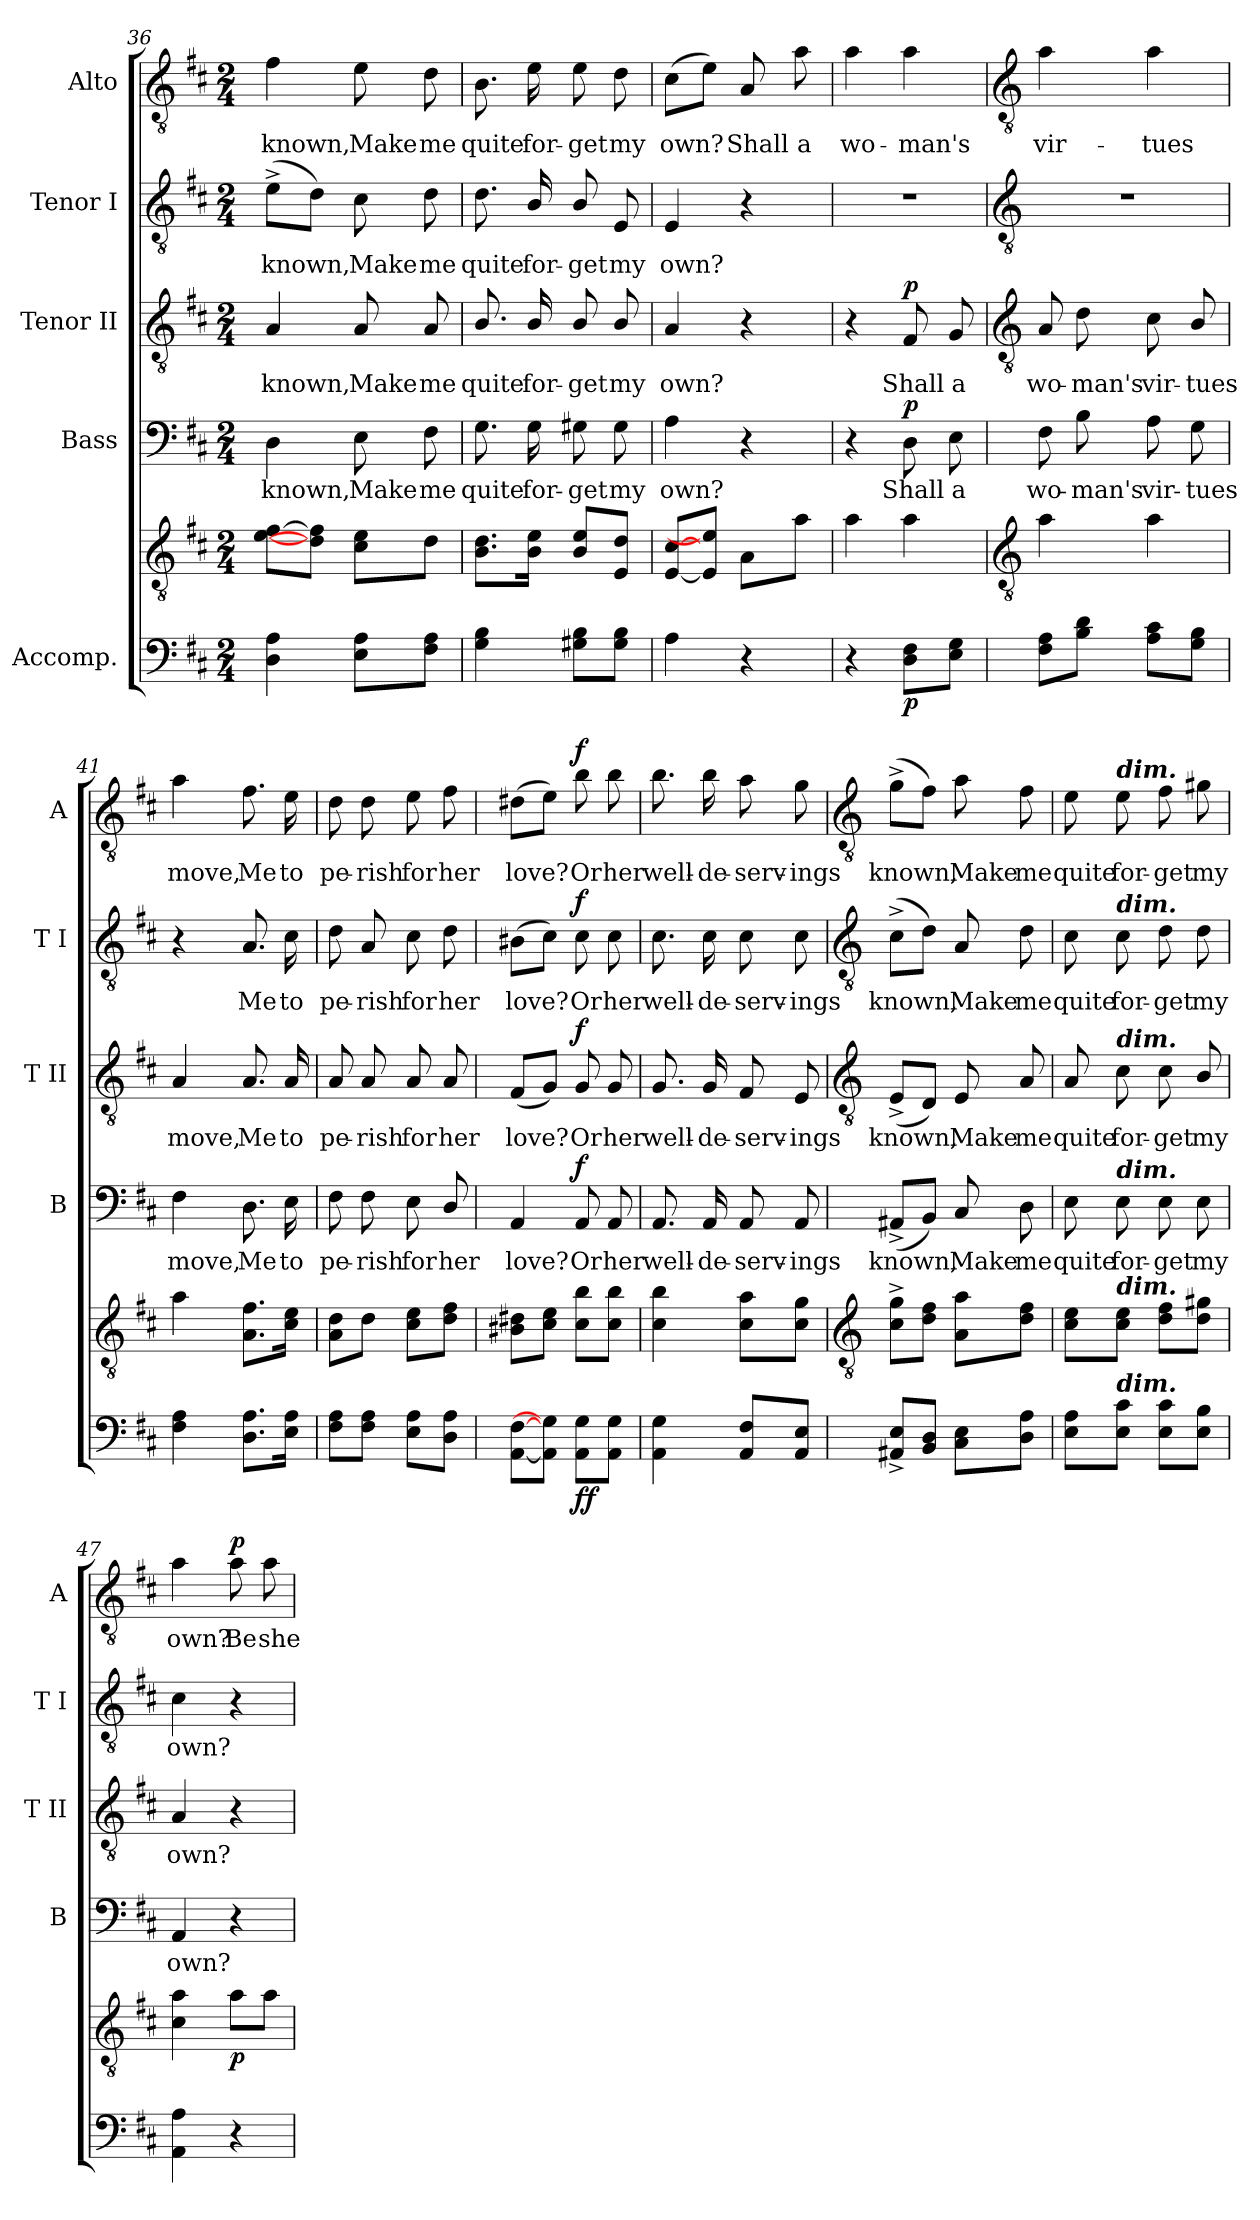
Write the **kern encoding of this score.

**kern	**kern	**dynam	**kern	**text	**dynam	**kern	**text	**dynam	**kern	**text	**dynam	**kern	**text	**dynam
*part5	*part5	*part5	*part4	*part4	*part4	*part3	*part3	*part3	*part2	*part2	*part2	*part1	*part1	*part1
*staff6	*staff5	*staff5/6	*staff4	*staff4	*staff4	*staff3	*staff3	*staff3	*staff2	*staff2	*staff2	*staff1	*staff1	*staff1
*I"Accomp.	*	*	*I"Bass	*	*	*I"Tenor II	*	*	*I"Tenor I	*	*	*I"Alto	*	*
*	*	*	*I'B	*	*	*I'T II	*	*	*I'T I	*	*	*I'A	*	*
*clefF4	*clefGv2	*	*clefF4	*	*	*clefGv2	*	*	*clefGv2	*	*	*clefGv2	*	*
*k[f#c#]	*k[f#c#]	*	*k[f#c#]	*	*	*k[f#c#]	*	*	*k[f#c#]	*	*	*k[f#c#]	*	*
*D:	*D:	*	*D:	*	*	*D:	*	*	*D:	*	*	*D:	*	*
*M2/4	*M2/4	*	*M2/4	*	*	*M2/4	*	*	*M2/4	*	*	*M2/4	*	*
=36	=36	=36	=36	=36	=36	=36	=36	=36	=36	=36	=36	=36	=36	=36
!	!	!	!	!LO:LY:b	!	!	!LO:LY:b	!	!	!LO:LY:b	!	!	!LO:LY:b	!
4D 4A	[8e [8f#L	.	4D	known,	.	4A	known,	.	(>8e^L	known,	.	4f#	known,	.
.	8d] 8f#]J	.	.	.	.	.	.	.	8dJ)	.	.	.	.	.
!	!	!	!	!LO:LY:b	!	!	!LO:LY:b	!	!	!LO:LY:b	!	!	!LO:LY:b	!
8E 8AL	8c# 8eL	.	8E	Make	.	8A	Make	.	8c#	Make	.	8e	Make	.
!	!	!	!	!LO:LY:b	!	!	!LO:LY:b	!	!	!LO:LY:b	!	!	!LO:LY:b	!
8F# 8AJ	8dJ	.	8F#	me	.	8A	me	.	8d	me	.	8d	me	.
=37	=37	=37	=37	=37	=37	=37	=37	=37	=37	=37	=37	=37	=37	=37
!	!	!	!	!LO:LY:b	!	!	!LO:LY:b	!	!	!LO:LY:b	!	!	!LO:LY:b	!
4G 4B	8.B 8.dL	.	8.G	quite	.	8.B/	quite	.	8.d	quite	.	8.B	quite	.
!	!	!	!	!LO:LY:b	!	!	!LO:LY:b	!	!	!LO:LY:b	!	!	!LO:LY:b	!
.	16B 16eJ	.	16G	for-	.	16B/	for-	.	16B/	for-	.	16e	for-	.
!	!	!	!	!LO:LY:b	!	!	!LO:LY:b	!	!	!LO:LY:b	!	!	!LO:LY:b	!
8G#X 8BL	8B 8eL	.	8G#X	-get	.	8B/	-get	.	8B/	-get	.	8e	-get	.
!	!	!	!	!LO:LY:b	!	!	!LO:LY:b	!	!	!LO:LY:b	!	!	!LO:LY:b	!
8G# 8BJ	8E 8dJ	.	8G#	my	.	8B/	my	.	8E	my	.	8d	my	.
=38	=38	=38	=38	=38	=38	=38	=38	=38	=38	=38	=38	=38	=38	=38
!	!	!	!	!LO:LY:b	!	!	!LO:LY:b	!	!	!LO:LY:b	!	!	!LO:LY:b	!
4A	[8E [8c#L	.	4A	own?	.	4A	own?	.	4E	own?	.	(>8c#L	own?	.
.	8E] 8e]J	.	.	.	.	.	.	.	.	.	.	8eJ)	.	.
!	!	!	!	!	!	!	!	!	!	!	!	!	!LO:LY:b	!
4r	8AL	.	4r	.	.	4r	.	.	4r	.	.	8A	Shall	.
!	!	!	!	!	!	!	!	!	!	!	!	!	!LO:LY:b	!
.	8aJ	.	.	.	.	.	.	.	.	.	.	8a	a	.
=39	=39	=39	=39	=39	=39	=39	=39	=39	=39	=39	=39	=39	=39	=39
!	!	!	!	!	!	!	!	!	!LO:N:vis=1	!	!	!	!LO:LY:b	!
4r	4a	.	4r	.	.	4r	.	.	2r	.	.	4a	wo-	.
!	!	!LO:DY:b=2	!	!LO:LY:b	!LO:DY:b	!	!LO:LY:b	!LO:DY:b	!	!	!	!	!LO:LY:b	!
8D 8F#L	4a	p	8D	Shall	p	8F#	Shall	p	.	.	.	4a	-man's	.
!	!	!	!	!LO:LY:b	!	!	!LO:LY:b	!	!	!	!	!	!	!
8E 8GJ	.	.	8E	a	.	8G	a	.	.	.	.	.	.	.
!!LO:LB:g=z
=40	=40	=40	=40	=40	=40	=40	=40	=40	=40	=40	=40	=40	=40	=40
*	*clefGv2	*	*	*	*	*clefGv2	*	*	*clefGv2	*	*	*clefGv2	*	*
!	!	!	!	!LO:LY:b	!	!	!LO:LY:b	!	!LO:N:vis=1	!	!	!	!LO:LY:b	!
8F# 8AL	4a	.	8F#	wo-	.	8A	wo-	.	2r	.	.	4a	vir-	.
!	!	!	!	!LO:LY:b	!	!	!LO:LY:b	!	!	!	!	!	!	!
8B 8dJ	.	.	8B	-man's	.	8d	-man's	.	.	.	.	.	.	.
!	!	!	!	!LO:LY:b	!	!	!LO:LY:b	!	!	!	!	!	!LO:LY:b	!
8A 8c#L	4a	.	8A	vir-	.	8c#	vir-	.	.	.	.	4a	-tues	.
!	!	!	!	!LO:LY:b	!	!	!LO:LY:b	!	!	!	!	!	!	!
8G 8BJ	.	.	8G	-tues	.	8B/	-tues	.	.	.	.	.	.	.
=41	=41	=41	=41	=41	=41	=41	=41	=41	=41	=41	=41	=41	=41	=41
!	!	!	!	!LO:LY:b	!	!	!LO:LY:b	!	!	!	!	!	!LO:LY:b	!
4F# 4A	4a	.	4F#	move,	.	4A	move,	.	4r	.	.	4a	move,	.
!	!	!	!	!LO:LY:b	!	!	!LO:LY:b	!	!	!LO:LY:b	!	!	!LO:LY:b	!
8.D 8.AL	8.A 8.f#L	.	8.D	Me	.	8.A	Me	.	8.A	Me	.	8.f#	Me	.
!	!	!	!	!LO:LY:b	!	!	!LO:LY:b	!	!	!LO:LY:b	!	!	!LO:LY:b	!
16E 16AJ	16c# 16eJ	.	16E	to	.	16A	to	.	16c#	to	.	16e	to	.
=42	=42	=42	=42	=42	=42	=42	=42	=42	=42	=42	=42	=42	=42	=42
!	!	!	!	!LO:LY:b	!	!	!LO:LY:b	!	!	!LO:LY:b	!	!	!LO:LY:b	!
8F# 8AL	8A 8dL	.	8F#	pe-	.	8A	pe-	.	8d	pe-	.	8d	pe-	.
!	!	!	!	!LO:LY:b	!	!	!LO:LY:b	!	!	!LO:LY:b	!	!	!LO:LY:b	!
8F# 8AJ	8dJ	.	8F#	-rish	.	8A	-rish	.	8A	-rish	.	8d	-rish	.
!	!	!	!	!LO:LY:b	!	!	!LO:LY:b	!	!	!LO:LY:b	!	!	!LO:LY:b	!
8E 8AL	8c# 8eL	.	8E	for	.	8A	for	.	8c#	for	.	8e	for	.
!	!	!	!	!LO:LY:b	!	!	!LO:LY:b	!	!	!LO:LY:b	!	!	!LO:LY:b	!
8D 8AJ	8d 8f#J	.	8D/	her	.	8A	her	.	8d	her	.	8f#	her	.
=43	=43	=43	=43	=43	=43	=43	=43	=43	=43	=43	=43	=43	=43	=43
!	!	!	!	!LO:LY:b	!	!	!LO:LY:b	!	!	!LO:LY:b	!	!	!LO:LY:b	!
[8AA [8F#L	8B#X 8d#XL	.	4AA	love?	.	(<8F#L	love?	.	(>8B#XL	love?	.	(>8d#XL	love?	.
8AA] 8G]J	8c# 8eJ	.	.	.	.	8GJ)	.	.	8c#J)	.	.	8eJ)	.	.
!	!	!LO:DY:b=2	!	!LO:LY:b	!	!	!LO:LY:b	!	!	!LO:LY:b	!	!	!LO:LY:b	!
!	!	!LO:DY:n=1:b	!	!	!LO:DY:b	!	!	!LO:DY:b	!	!	!LO:DY:b	!	!	!LO:DY:b
8AA 8GL	8c# 8bL	f f	8AA	Or	f	8G	Or	f	8c#	Or	f	8b	Or	f
!	!	!	!	!LO:LY:b	!	!	!LO:LY:b	!	!	!LO:LY:b	!	!	!LO:LY:b	!
8AA 8GJ	8c# 8bJ	.	8AA	her	.	8G	her	.	8c#	her	.	8b	her	.
=44	=44	=44	=44	=44	=44	=44	=44	=44	=44	=44	=44	=44	=44	=44
!	!	!	!	!LO:LY:b	!	!	!LO:LY:b	!	!	!LO:LY:b	!	!	!LO:LY:b	!
4AA 4G	4c# 4b	.	8.AA	well-	.	8.G	well-	.	8.c#	well-	.	8.b	well-	.
!	!	!	!	!LO:LY:b	!	!	!LO:LY:b	!	!	!LO:LY:b	!	!	!LO:LY:b	!
.	.	.	16AA	-de-	.	16G	-de-	.	16c#	-de-	.	16b	-de-	.
!	!	!	!	!LO:LY:b	!	!	!LO:LY:b	!	!	!LO:LY:b	!	!	!LO:LY:b	!
8AA 8F#L	8c# 8aL	.	8AA	-serv-	.	8F#	-serv-	.	8c#	-serv-	.	8a	-serv-	.
!	!	!	!	!LO:LY:b	!	!	!LO:LY:b	!	!	!LO:LY:b	!	!	!LO:LY:b	!
8AA 8EJ	8c# 8gJ	.	8AA	-ings	.	8E	-ings	.	8c#	-ings	.	8g	-ings	.
!!LO:LB:g=z
=45	=45	=45	=45	=45	=45	=45	=45	=45	=45	=45	=45	=45	=45	=45
*	*clefGv2	*	*	*	*	*clefGv2	*	*	*clefGv2	*	*	*clefGv2	*	*
!	!	!	!	!LO:LY:b	!	!	!LO:LY:b	!	!	!LO:LY:b	!	!	!LO:LY:b	!
8AA#X^ 8E^L	8c#^ 8g^L	.	(<8AA#X^L	known,	.	(<8E^L	known,	.	(>8c#^L	known,	.	(>8g^L	known,	.
8BB 8DJ	8d 8f#J	.	8BBJ)	.	.	8DJ)	.	.	8dJ)	.	.	8f#J)	.	.
!	!	!	!	!LO:LY:b	!	!	!LO:LY:b	!	!	!LO:LY:b	!	!	!LO:LY:b	!
8C# 8EL	8A 8aL	.	8C#	Make	.	8E	Make	.	8A	Make	.	8a	Make	.
!	!	!	!	!LO:LY:b	!	!	!LO:LY:b	!	!	!LO:LY:b	!	!	!LO:LY:b	!
8D 8AJ	8d 8f#J	.	8D	me	.	8A	me	.	8d	me	.	8f#	me	.
=46	=46	=46	=46	=46	=46	=46	=46	=46	=46	=46	=46	=46	=46	=46
!	!	!	!	!LO:LY:b	!	!	!LO:LY:b	!	!	!LO:LY:b	!	!	!LO:LY:b	!
8E 8AL	8c# 8eL	.	8E	quite	.	8A	quite	.	8c#	quite	.	8e	quite	.
!	!	!	!	!	!	!	!	!	!	!	!	!LO:TX:a:Bi:t=dim.	!	!
!	!	!	!	!	!	!	!	!	!LO:TX:a:Bi:t=dim.	!	!	!	!	!
!	!	!	!	!	!	!LO:TX:a:Bi:t=dim.	!	!	!	!	!	!	!	!
!	!	!	!LO:TX:a:Bi:t=dim.	!	!	!	!	!	!	!	!	!	!	!
!	!LO:TX:a:Bi:t=dim.	!	!	!	!	!	!	!	!	!	!	!	!	!
!LO:TX:a:Bi:t=dim.	!	!	!	!	!	!	!	!	!	!	!	!	!	!
!	!	!	!	!LO:LY:b	!	!	!LO:LY:b	!	!	!LO:LY:b	!	!	!LO:LY:b	!
8E 8c#J	8c# 8eJ	.	8E	for-	.	8c#	for-	.	8c#	for-	.	8e	for-	.
!	!	!	!	!LO:LY:b	!	!	!LO:LY:b	!	!	!LO:LY:b	!	!	!LO:LY:b	!
8E 8c#L	8d 8f#L	.	8E	-get	.	8c#	-get	.	8d	-get	.	8f#	-get	.
!	!	!	!	!LO:LY:b	!	!	!LO:LY:b	!	!	!LO:LY:b	!	!	!LO:LY:b	!
8E 8BJ	8d 8g#XJ	.	8E	my	.	8B/	my	.	8d	my	.	8g#X	my	.
=47	=47	=47	=47	=47	=47	=47	=47	=47	=47	=47	=47	=47	=47	=47
!	!	!	!	!LO:LY:b	!	!	!LO:LY:b	!	!	!LO:LY:b	!	!	!LO:LY:b	!
4AA 4A	4c# 4a	.	4AA	own?	.	4A	own?	.	4c#	own?	.	4a	own?	.
!	!	!LO:DY:b	!	!	!	!	!	!	!	!	!	!	!LO:LY:b	!LO:DY:b
4r	8aL	p	4r	.	.	4r	.	.	4r	.	.	8a	Be	p
!	!	!	!	!	!	!	!	!	!	!	!	!	!LO:LY:b	!
.	8aJ	.	.	.	.	.	.	.	.	.	.	8a	she	.
=	=	=	=	=	=	=	=	=	=	=	=	=	=	=
*-	*-	*-	*-	*-	*-	*-	*-	*-	*-	*-	*-	*-	*-	*-
